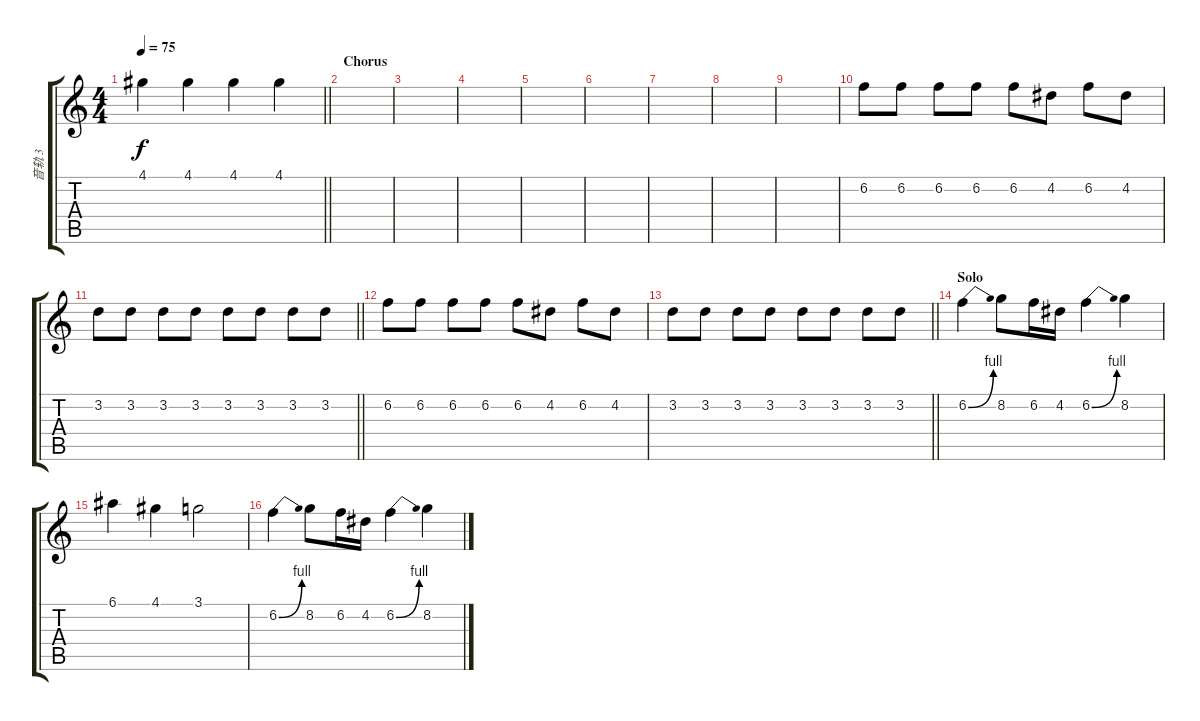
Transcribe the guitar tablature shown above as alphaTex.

\track ("音轨 3" "音轨 3") {instrument distortionguitar}
\staff {score tabs}
\tuning (E4 B3 G3 D3 A2 E2) {hide}
\ts (4 4)
\tempo 75
\clef g2
\barLineRight lightlight
\ks c
4.1.4{dy f} 4.1.4 4.1.4 4.1.4 |
\section ("" "Chorus")
|
|
|
|
|
|
|
|
6.2.8 6.2.8 6.2.8 6.2.8 6.2.8 4.2.8 6.2.8 4.2.8 |
\barLineRight lightlight
3.2.8 3.2.8 3.2.8 3.2.8 3.2.8 3.2.8 3.2.8 3.2.8 |
6.2.8 6.2.8 6.2.8 6.2.8 6.2.8 4.2.8 6.2.8 4.2.8 |
\barLineRight lightlight
3.2.8 3.2.8 3.2.8 3.2.8 3.2.8 3.2.8 3.2.8 3.2.8 |
\section ("" "Solo")
6.2{be (bend 0 0 60 4)}.4 8.2.8 6.2.16 4.2.16 6.2{be (bend 0 0 60 4)}.4 8.2.4 |
6.1.4 4.1.4 3.1.2 |
6.2{be (bend 0 0 60 4)}.4 8.2.8 6.2.16 4.2.16 6.2{be (bend 0 0 60 4)}.4 8.2.4
